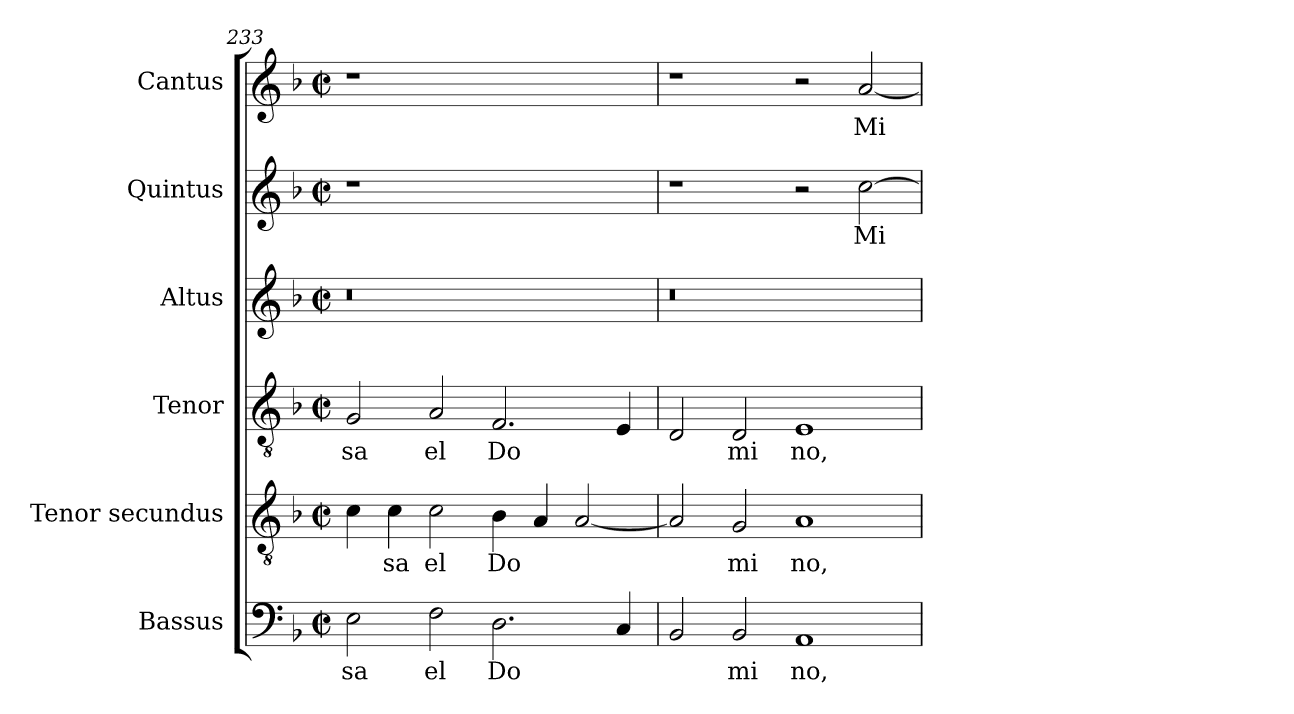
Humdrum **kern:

**kern	**text	**kern	**text	**kern	**text	**kern	**kern	**text	**kern	**text
*part6	*part6	*part5	*part5	*part4	*part4	*part3	*part2	*part2	*part1	*part1
*staff6	*staff6	*staff5	*staff5	*staff4	*staff4	*staff3	*staff2	*staff2	*staff1	*staff1
*I"Bassus	*	*I"Tenor  secundus	*	*I"Tenor	*	*I"Altus	*I"Quintus	*	*I"Cantus	*
*I'B	*	*	*	*I'T	*	*I'A	*I'Q	*	*I'C	*
*clefF4	*	*clefGv2	*	*clefGv2	*	*clefG2	*clefG2	*	*clefG2	*
*k[b-]	*	*k[b-]	*	*k[b-]	*	*k[b-]	*k[b-]	*	*k[b-]	*
*F:	*	*F:	*	*F:	*	*F:	*F:	*	*F:	*
*M2/2	*	*M2/2	*	*M2/2	*	*M2/2	*M2/2	*	*M2/2	*
*met(c|)	*	*met(c|)	*	*met(c|)	*	*met(c|)	*met(c|)	*	*met(c|)	*
=233	=233	=233	=233	=233	=233	=233	=233	=233	=233	=233
!	!LO:LY:b:cj	!	!LO:LY:b:cj	!	!LO:LY:b:cj	!	!	!	!	!
2E\	sa	4c\	.	2G/	sa	0r	1r	.	1r	.
!	!	!	!LO:LY:b:cj	!	!	!	!	!	!	!
.	.	4c\	sa	.	.	.	.	.	.	.
!	!LO:LY:b:cj	!	!LO:LY:b:cj	!	!LO:LY:b:cj	!	!	!	!	!
2F\	el	2c\	el	2A/	el	.	.	.	.	.
!	!LO:LY:b:cj	!	!LO:LY:b:cj	!	!LO:LY:b:cj	!	!	!	!	!
2.D\	Do	4B-\	Do	2.F/	Do	.	1ryy	.	1ryy	.
!	!	!	!LO:LY:b:cj	!	!	!	!	!	!	!
.	.	4A/	.	.	.	.	.	.	.	.
!	!	!	!LO:LY:b:cj	!	!	!	!	!	!	!
.	.	[<2A/	.	.	.	.	.	.	.	.
!	!LO:LY:b:cj	!	!	!	!LO:LY:b:cj	!	!	!	!	!
4C/	.	.	.	4E/	.	.	.	.	.	.
=234	=234	=234	=234	=234	=234	=234	=234	=234	=234	=234
!	!LO:LY:b:cj	!	!LO:LY:b:cj	!	!LO:LY:b:cj	!	!	!	!	!
2BB-/	.	2A/]	.	2D/	.	0r	1r	.	1r	.
!	!LO:LY:b:cj	!	!LO:LY:b:cj	!	!LO:LY:b:cj	!	!	!	!	!
2BB-/	mi	2G/	mi	2D/	mi	.	.	.	.	.
!	!LO:LY:b:cj	!	!LO:LY:b:cj	!	!LO:LY:b:cj	!	!	!	!	!
1AA	no,	1A	no,	1E	no,	.	2r	.	2r	.
!	!	!	!	!	!	!	!	!LO:LY:b:cj	!	!LO:LY:b:cj
.	.	.	.	.	.	.	[>2cc\	Mi-	[<2a/	Mi
=	=	=	=	=	=	=	=	=	=	=
*-	*-	*-	*-	*-	*-	*-	*-	*-	*-	*-
